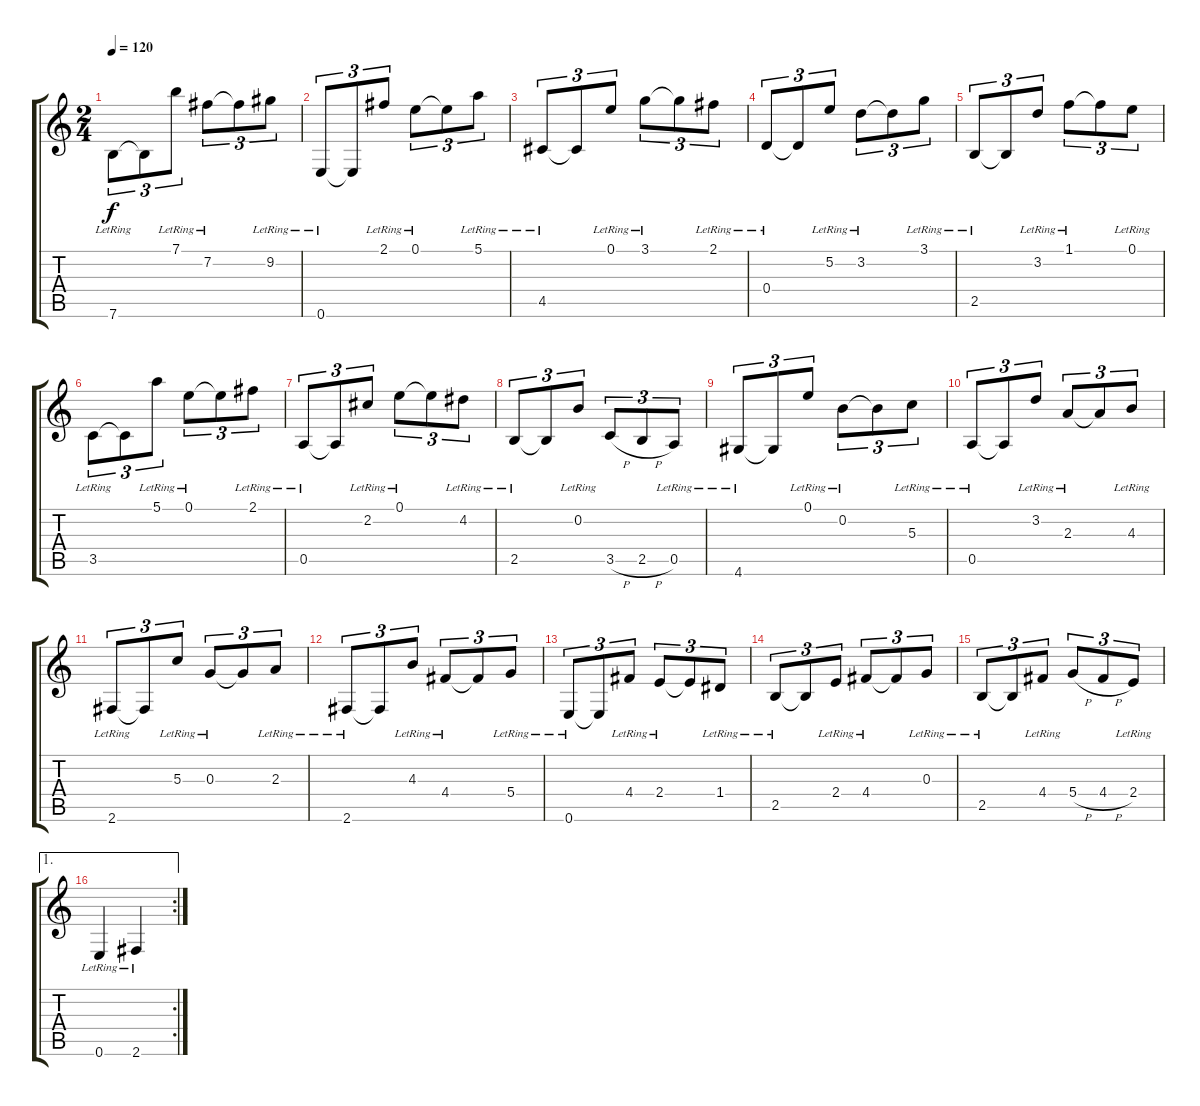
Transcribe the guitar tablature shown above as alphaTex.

\track "" {instrument acousticguitarnylon}
\staff {score tabs}
\tuning (E4 B3 G3 D3 A2 E2) {hide}
\ts (2 4)
\tempo 120
\clef g2
\ks c
7.6{lr}.8{tu (3 2) dy f} 7.6{t}.8{tu (3 2)} 7.1{lr}.8{tu (3 2)} 7.2{lr}.8{tu (3 2)} 7.2{t}.8{tu (3 2)} 9.2{lr}.8{tu (3 2)} |
0.6{lr}.8{tu (3 2)} 0.6{t}.8{tu (3 2)} 2.1{lr}.8{tu (3 2)} 0.1{lr}.8{tu (3 2)} 0.1{t}.8{tu (3 2)} 5.1{lr}.8{tu (3 2)} |
4.5{lr}.8{tu (3 2)} 4.5{t}.8{tu (3 2)} 0.1{lr}.8{tu (3 2)} 3.1{lr}.8{tu (3 2)} 3.1{t}.8{tu (3 2)} 2.1{lr}.8{tu (3 2)} |
0.4{lr}.8{tu (3 2)} 0.4{t}.8{tu (3 2)} 5.2{lr}.8{tu (3 2)} 3.2{lr}.8{tu (3 2)} 3.2{t}.8{tu (3 2)} 3.1{lr}.8{tu (3 2)} |
2.5{lr}.8{tu (3 2)} 2.5{t}.8{tu (3 2)} 3.2{lr}.8{tu (3 2)} 1.1{lr}.8{tu (3 2)} 1.1{t}.8{tu (3 2)} 0.1{lr}.8{tu (3 2)} |
3.5{lr}.8{tu (3 2)} 3.5{t}.8{tu (3 2)} 5.1{lr}.8{tu (3 2)} 0.1{lr}.8{tu (3 2)} 0.1{t}.8{tu (3 2)} 2.1{lr}.8{tu (3 2)} |
0.5{lr}.8{tu (3 2)} 0.5{t}.8{tu (3 2)} 2.2{lr}.8{tu (3 2)} 0.1{lr}.8{tu (3 2)} 0.1{t}.8{tu (3 2)} 4.2{lr}.8{tu (3 2)} |
2.5{lr}.8{tu (3 2)} 2.5{t}.8{tu (3 2)} 0.2{lr}.8{tu (3 2)} 3.5{h}.8{tu (3 2)} 2.5{h}.8{tu (3 2)} 0.5{lr}.8{tu (3 2)} |
4.6{lr}.8{tu (3 2)} 4.6{t}.8{tu (3 2)} 0.1{lr}.8{tu (3 2)} 0.2{lr}.8{tu (3 2)} 0.2{t}.8{tu (3 2)} 5.3{lr}.8{tu (3 2)} |
0.5{lr}.8{tu (3 2)} 0.5{t}.8{tu (3 2)} 3.2{lr}.8{tu (3 2)} 2.3{lr}.8{tu (3 2)} 2.3{t}.8{tu (3 2)} 4.3{lr}.8{tu (3 2)} |
2.6{lr}.8{tu (3 2)} 2.6{t}.8{tu (3 2)} 5.3{lr}.8{tu (3 2)} 0.3{lr}.8{tu (3 2)} 0.3{t}.8{tu (3 2)} 2.3{lr}.8{tu (3 2)} |
2.6{lr}.8{tu (3 2)} 2.6{t}.8{tu (3 2)} 4.3{lr}.8{tu (3 2)} 4.4{lr}.8{tu (3 2)} 4.4{t}.8{tu (3 2)} 5.4{lr}.8{tu (3 2)} |
0.6{lr}.8{tu (3 2)} 0.6{t}.8{tu (3 2)} 4.4{lr}.8{tu (3 2)} 2.4{lr}.8{tu (3 2)} 2.4{t}.8{tu (3 2)} 1.4{lr}.8{tu (3 2)} |
2.5{lr}.8{tu (3 2)} 2.5{t}.8{tu (3 2)} 2.4{lr}.8{tu (3 2)} 4.4{lr}.8{tu (3 2)} 4.4{t}.8{tu (3 2)} 0.3{lr}.8{tu (3 2)} |
2.5{lr}.8{tu (3 2)} 2.5{t}.8{tu (3 2)} 4.4{lr}.8{tu (3 2)} 5.4{h}.8{tu (3 2)} 4.4{h}.8{tu (3 2)} 2.4{lr}.8{tu (3 2)} |
\ae 1
\rc 2
0.6{lr}.4 2.6{lr}.4
